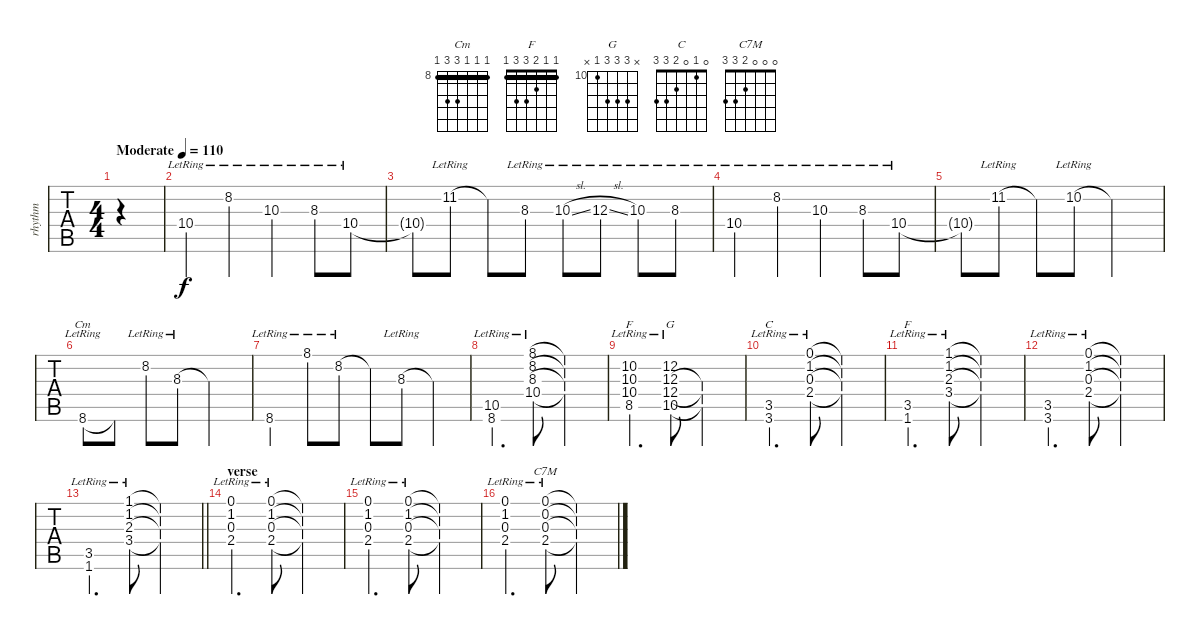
\track ("rhythm" "rhythm") {instrument acousticguitarsteel}
\staff {tabs}
\tuning (E4 B3 G3 D3 A2 E2) {hide}
\chord ("Cm" 8 8 8 10 10 8) {firstfret 8 barre 8}
\chord ("F" 8 10 10 10 8 x) {firstfret 8 barre 8}
\chord ("G" x 12 12 12 10 x) {firstfret 10 barre 10}
\chord ("C" 0 1 0 2 3 3)
\chord ("F" 1 1 2 3 3 1) {barre 1}
\chord ("C7M" 0 0 0 2 3 3)
\ts (4 4)
\tempo (110 "Moderate")
\clef g2
\ks c
|
10.4{lr}.4 8.2{lr}.4 10.3{lr}.4 8.3{lr}.8 10.4{lr}.8 |
10.4{t}.8 11.2{lr}.8 11.2{t}.8 8.3{lr}.8 10.3{sl lr}.8 12.3{sl lr}.8 10.3{lr}.8 8.3{lr}.8 |
10.4{lr}.4 8.2{lr}.4 10.3{lr}.4 8.3{lr}.8 10.4{lr}.8 |
10.4{t}.8 11.2{lr}.8 11.2{t}.8 10.2{lr}.8 10.2{t}.2 |
8.6{lr}.8{ch "Cm"} 8.6{t}.8 8.2{lr}.8 8.3{lr}.8 8.3{t}.2 |
8.6{lr}.4 8.1{lr}.8 8.2{lr}.8 8.2{t}.8 8.3{lr}.8 8.3{t}.4 |
(10.5{lr} 8.6{lr}).4{d} (8.1{lr} 8.2{lr} 8.3{lr} 10.4{lr}).8 (8.1{t} 8.2{t} 8.3{t} 10.4{t}).2 |
(10.2{lr} 10.3{lr} 10.4{lr} 8.5{lr}).4{d ch "F"} (12.2{lr} 12.3{lr} 12.4{lr} 10.5{lr}).8{ch "G"} (12.3{t} 12.4{t} 10.5{t}).2 |
(3.5{lr} 3.6{lr}).4{d ch "C"} (0.1{lr} 1.2{lr} 0.3{lr} 2.4{lr}).8 (0.1{t} 1.2{t} 0.3{t} 2.4{t}).2 |
(3.5{lr} 1.6{lr}).4{d ch "F"} (1.1{lr} 1.2{lr} 2.3{lr} 3.4{lr}).8 (1.1{t} 1.2{t} 2.3{t} 3.4{t}).2 |
(3.5{lr} 3.6{lr}).4{d} (0.1{lr} 1.2{lr} 0.3{lr} 2.4{lr}).8 (0.1{t} 1.2{t} 0.3{t} 2.4{t}).2 |
\barLineRight lightlight
(3.5{lr} 1.6{lr}).4{d} (1.1{lr} 1.2{lr} 2.3{lr} 3.4{lr}).8 (1.1{t} 1.2{t} 2.3{t} 3.4{t}).2 |
\section ("" "verse")
(0.1{lr} 1.2{lr} 0.3{lr} 2.4{lr}).4{d} (0.1{lr} 1.2{lr} 0.3{lr} 2.4{lr}).8 (0.1{t} 1.2{t} 0.3{t} 2.4{t}).2 |
(0.1{lr} 1.2{lr} 0.3{lr} 2.4{lr}).4{d} (0.1{lr} 1.2{lr} 0.3{lr} 2.4{lr}).8 (0.1{t} 1.2{t} 0.3{t} 2.4{t}).2 |
(0.1{lr} 1.2{lr} 0.3{lr} 2.4{lr}).4{d} (0.1{lr} 0.2{lr} 0.3{lr} 2.4{lr}).8{ch "C7M"} (0.1{t} 0.2{t} 0.3{t} 2.4{t}).2
